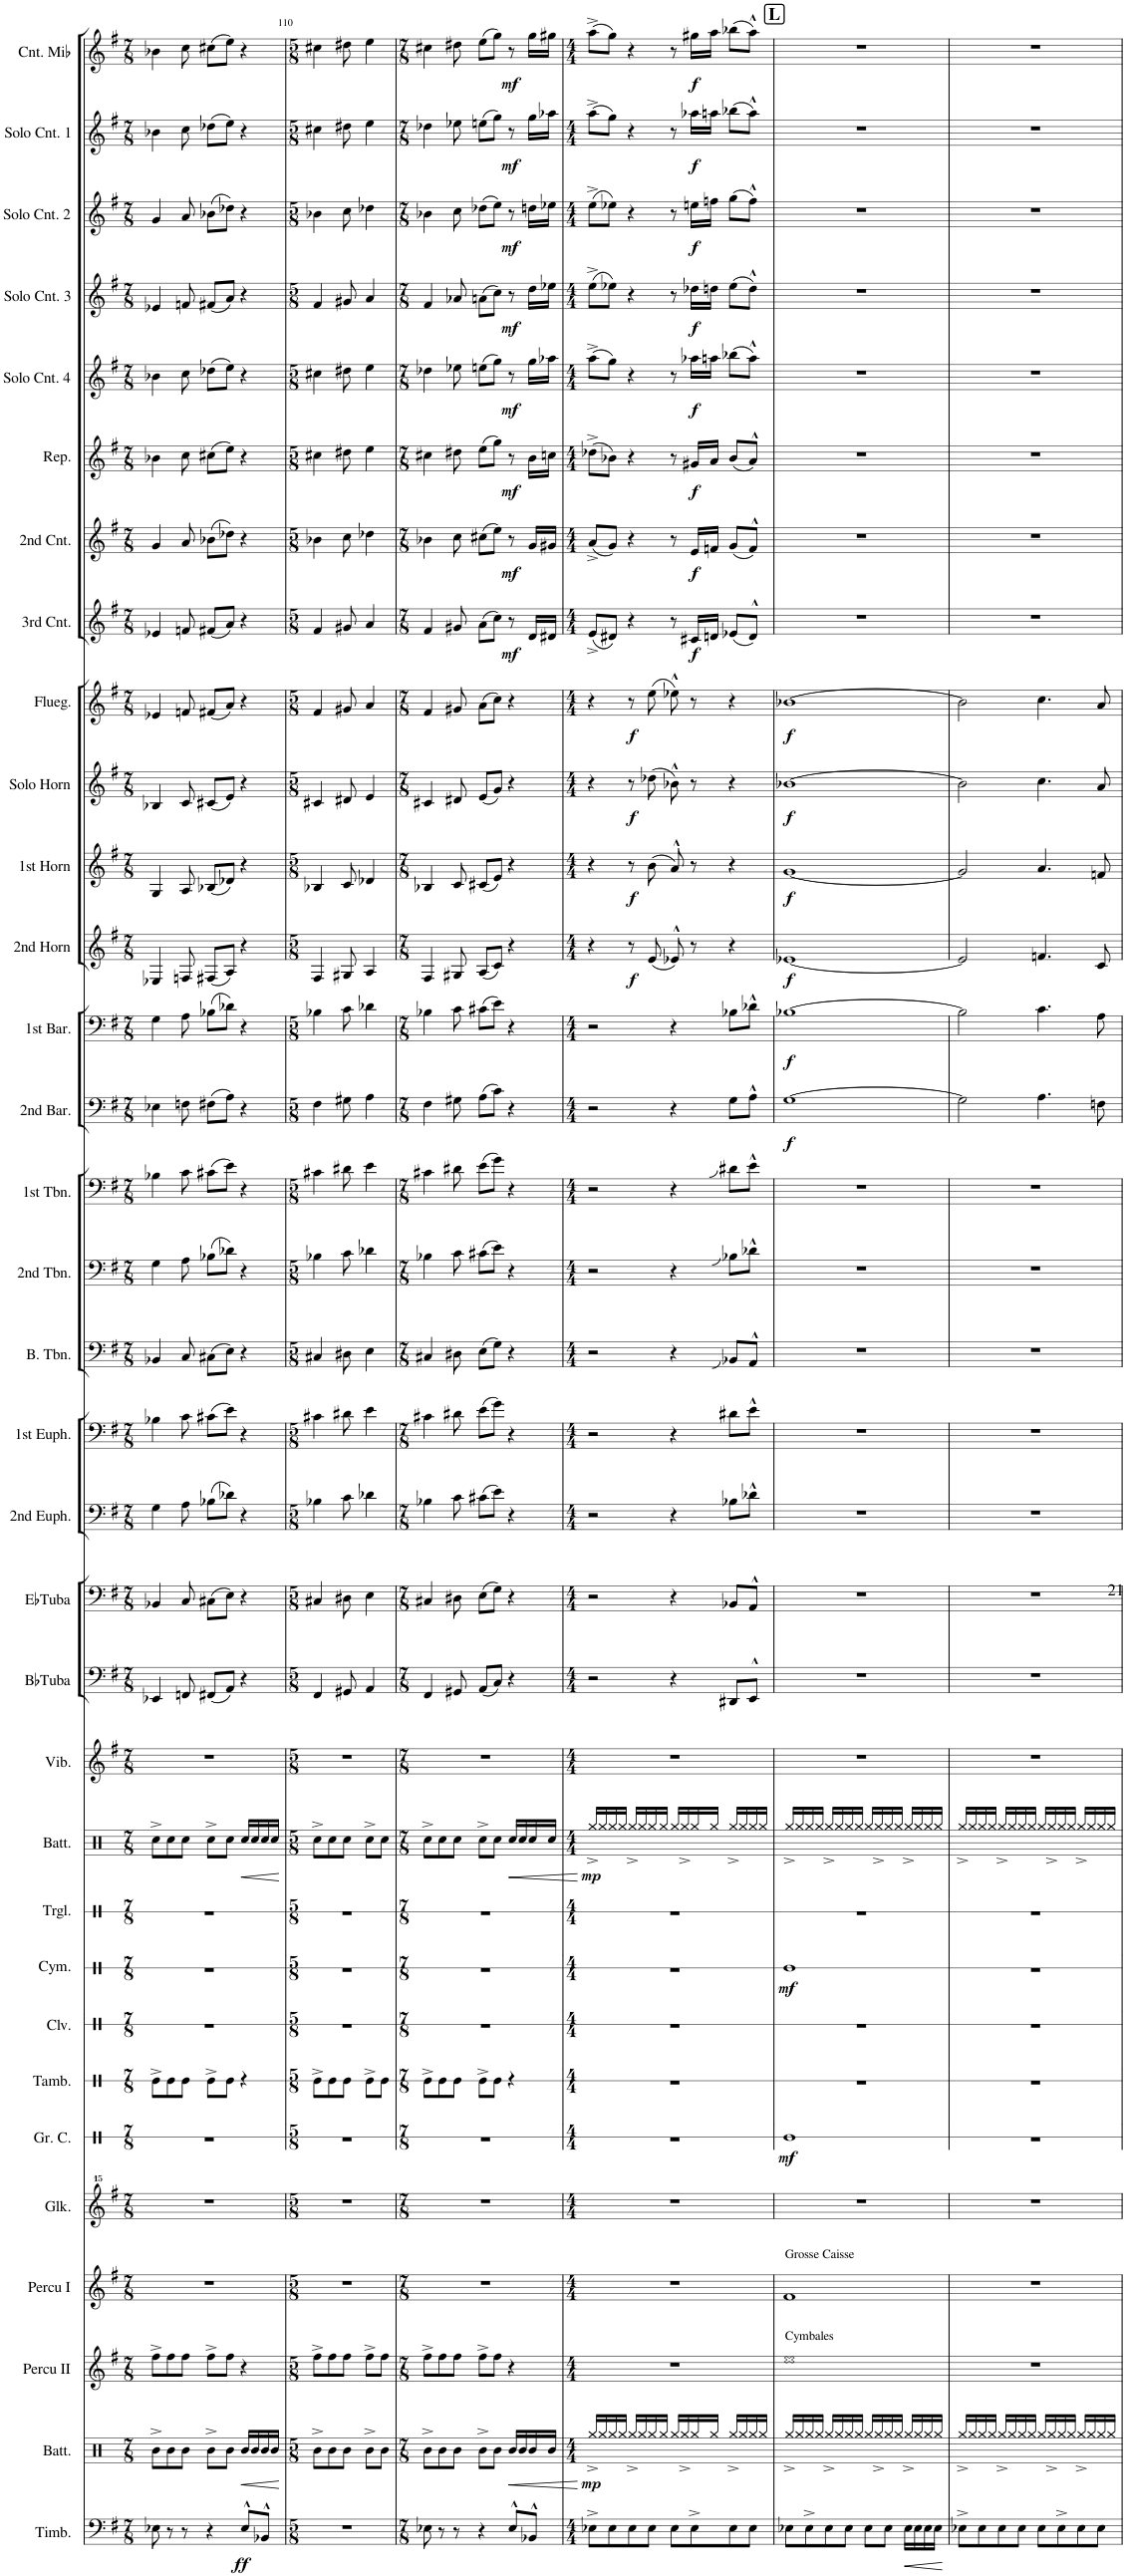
**kern	**dynam	**kern	**dynam	**kern	**kern	**kern	**kern	**dynam	**kern	**kern	**kern	**dynam	**kern	**kern	**dynam	**kern	**kern	**kern	**kern	**kern	**kern	**kern	**kern	**kern	**dynam	**kern	**dynam	**kern	**dynam	**kern	**dynam	**kern	**dynam	**kern	**dynam	**kern	**dynam	**kern	**dynam	**kern	**dynam	**kern	**dynam	**kern	**dynam	**kern	**dynam	**kern	**dynam	**kern	**dynam
*part33	*part33	*part32	*part32	*part31	*part30	*part29	*part28	*part28	*part27	*part26	*part25	*part25	*part24	*part23	*part23	*part22	*part21	*part20	*part19	*part18	*part17	*part16	*part15	*part14	*part14	*part13	*part13	*part12	*part12	*part11	*part11	*part10	*part10	*part9	*part9	*part8	*part8	*part7	*part7	*part6	*part6	*part5	*part5	*part4	*part4	*part3	*part3	*part2	*part2	*part1	*part1
*staff33	*staff33	*staff32	*staff32	*staff31	*staff30	*staff29	*staff28	*staff28	*staff27	*staff26	*staff25	*staff25	*staff24	*staff23	*staff23	*staff22	*staff21	*staff20	*staff19	*staff18	*staff17	*staff16	*staff15	*staff14	*staff14	*staff13	*staff13	*staff12	*staff12	*staff11	*staff11	*staff10	*staff10	*staff9	*staff9	*staff8	*staff8	*staff7	*staff7	*staff6	*staff6	*staff5	*staff5	*staff4	*staff4	*staff3	*staff3	*staff2	*staff2	*staff1	*staff1
*I"Timbales	*	*I"Batterie	*	*I"Percu II	*I"Percu I	*I"Glockenspiel	*I"Grosse caisse	*	*I"Tambourin	*I"Claves	*I"Cymbale	*	*I"Triangle	*I"Batterie	*	*I"Vibraphone	*I"BbTuba	*I"EbTuba	*I"2nd Euphonium	*I"1st Euphonium	*I"Bass Trombone	*I"2nd Trombone	*I"1st Trombone	*I"2nd Baryton	*	*I"1st Baryton	*	*I"2nd Horn	*	*I"1st Horn	*	*I"Solo Horn	*	*I"Fluegelhorn	*	*I"3rd Cornet	*	*I"2nd Cornet	*	*I"Repiano	*	*I"Solo Cornet 4	*	*I"Solo Cornet 3	*	*I"Solo Cornet 2	*	*I"Solo Cornet 1	*	*I"Cornet en Mib	*
*I'Timb.	*	*I'Batt.	*	*I'Percu II	*I'Percu I	*I'Glk.	*I'Gr. C.	*	*I'Tamb.	*I'Clv.	*I'Cym.	*	*I'Trgl.	*I'Batt.	*	*I'Vib.	*I'BbTuba	*I'EbTuba	*I'2nd Euph.	*I'1st Euph.	*I'B. Tbn.	*I'2nd Tbn.	*I'1st Tbn.	*I'2nd Bar.	*	*I'1st Bar.	*	*I'2nd Horn	*	*I'1st Horn	*	*I'Solo Horn	*	*I'Flueg.	*	*I'3rd Cnt.	*	*I'2nd Cnt.	*	*I'Rep.	*	*I'Solo Cnt. 4	*	*I'Solo Cnt. 3	*	*I'Solo Cnt. 2	*	*I'Solo Cnt. 1	*	*I'Cnt. Mib	*
!!LO:PB:g=z
*clefF4	*	*clefX	*	*clefG2	*clefG2	*clefG^^2	*clefX	*	*clefX	*clefX	*clefX	*	*clefX	*clefX	*	*clefG2	*clefF4	*clefF4	*clefF4	*clefF4	*clefF4	*clefF4	*clefF4	*clefF4	*	*clefF4	*	*clefG2	*	*clefG2	*	*clefG2	*	*clefG2	*	*clefG2	*	*clefG2	*	*clefG2	*	*clefG2	*	*clefG2	*	*clefG2	*	*clefG2	*	*clefG2	*
*	*	*	*	*	*	*	*	*	*	*	*	*	*	*	*	*	*	*	*	*	*	*	*	*ITrd4c7	*	*ITrd4c7	*	*ITrd4c7	*	*ITrd4c7	*	*ITrd4c7	*	*ITrd1c2	*	*ITrd1c2	*	*ITrd1c2	*	*ITrd1c2	*	*ITrd1c2	*	*ITrd1c2	*	*ITrd1c2	*	*ITrd1c2	*	*ITrd1c2	*
*k[f#]	*	*k[]	*	*k[f#]	*k[f#]	*k[f#]	*k[]	*	*k[]	*k[]	*k[]	*	*k[]	*k[]	*	*k[f#]	*k[f#]	*k[f#]	*k[f#]	*k[f#]	*k[f#]	*k[f#]	*k[f#]	*k[f#]	*	*k[f#]	*	*k[f#]	*	*k[f#]	*	*k[f#]	*	*k[f#]	*	*k[f#]	*	*k[f#]	*	*k[f#]	*	*k[f#]	*	*k[f#]	*	*k[f#]	*	*k[f#]	*	*k[f#]	*
*M7/8	*	*M7/8	*	*M7/8	*M7/8	*M7/8	*M7/8	*	*M7/8	*M7/8	*M7/8	*	*M7/8	*M7/8	*	*M7/8	*M7/8	*M7/8	*M7/8	*M7/8	*M7/8	*M7/8	*M7/8	*M7/8	*	*M7/8	*	*M7/8	*	*M7/8	*	*M7/8	*	*M7/8	*	*M7/8	*	*M7/8	*	*M7/8	*	*M7/8	*	*M7/8	*	*M7/8	*	*M7/8	*	*M7/8	*
=109	=109	=109	=109	=109	=109	=109	=109	=109	=109	=109	=109	=109	=109	=109	=109	=109	=109	=109	=109	=109	=109	=109	=109	=109	=109	=109	=109	=109	=109	=109	=109	=109	=109	=109	=109	=109	=109	=109	=109	=109	=109	=109	=109	=109	=109	=109	=109	=109	=109	=109	=109
8E-X\	.	8R^\L	.	8ff#^\L	2..r	2..r	2..r	.	8Re^\L	2..r	2..r	.	2..r	8Rcc^\L	.	2..r	4EE-X/	4BB-X/	4G\	4B-X\	4BB-X/	4G\	4B-X\	4E-X\	.	4G\	.	4E-X/	.	4G/	.	4B-X/	.	4e-X/	.	4e-X/	.	4g/	.	4b-X\	.	4b-X\	.	4e-X/	.	4g/	.	4b-X\	.	4b-X\	.
8r	.	8R\	.	8ff#\	.	.	.	.	8Re\	.	.	.	.	8Rcc\	.	.	.	.	.	.	.	.	.	.	.	.	.	.	.	.	.	.	.	.	.	.	.	.	.	.	.	.	.	.	.	.	.	.	.	.	.
8r	.	8R\J	.	8ff#\J	.	.	.	.	8Re\J	.	.	.	.	8Rcc\J	.	.	8FFn/	8C/	8A\	8c\	8C/	8A\	8c\	8Fn\	.	8A\	.	8Fn/	.	8A/	.	8c/	.	8fn/	.	8fn/	.	8a/	.	8cc\	.	8cc\	.	8fn/	.	8a/	.	8cc\	.	8cc\	.
4r	.	8R^\L	.	8ff#^\L	.	.	.	.	8Re^\L	.	.	.	.	8Rcc^\L	.	.	(8FF#X/L	(8C#X\L	(8B-X\L	(8c#X\L	(8C#X\L	(8B-X\L	(8c#X\L	(8F#X\L	.	(8B-X\L	.	(8F#X/L	.	(8B-X/L	.	(8c#X/L	.	(8f#X/L	.	(8f#X/L	.	(8b-X\L	.	(8cc#X\L	.	(8dd-X\L	.	(8f#X/L	.	(8b-X\L	.	(8dd-X\L	.	(8cc#X\L	.
.	.	8R\J	.	8ff#\J	.	.	.	.	8Re\J	.	.	.	.	8Rcc\J	.	.	8AA/J)	8E\J)	8d-X\J)	8e\J)	8E\J)	8d-X\J)	8e\J)	8A\J)	.	8d-X\J)	.	8A/J)	.	8d-X/J)	.	8e/J)	.	8a/J)	.	8a/J)	.	8dd-X\J)	.	8ee\J)	.	8ee\J)	.	8a/J)	.	8dd-X\J)	.	8ee\J)	.	8ee\J)	.
!	!LO:DY:b	!	!LO:HP:b	!	!	!	!	!	!	!	!	!	!	!	!LO:HP:b	!	!	!	!	!	!	!	!	!	!	!	!	!	!	!	!	!	!	!	!	!	!	!	!	!	!	!	!	!	!	!	!	!	!	!	!
8E-^^/L	ff	16R/LL	<	4r	.	.	.	.	4r	.	.	.	.	16Rcc/LL	<	.	4r	4r	4r	4r	4r	4r	4r	4r	.	4r	.	4r	.	4r	.	4r	.	4r	.	4r	.	4r	.	4r	.	4r	.	4r	.	4r	.	4r	.	4r	.
.	.	16R/	.	.	.	.	.	.	.	.	.	.	.	16Rcc/	.	.	.	.	.	.	.	.	.	.	.	.	.	.	.	.	.	.	.	.	.	.	.	.	.	.	.	.	.	.	.	.	.	.	.	.	.
8BB-X^^/J	.	16R/	.	.	.	.	.	.	.	.	.	.	.	16Rcc/	.	.	.	.	.	.	.	.	.	.	.	.	.	.	.	.	.	.	.	.	.	.	.	.	.	.	.	.	.	.	.	.	.	.	.	.	.
.	.	16R/JJ	.	.	.	.	.	.	.	.	.	.	.	16Rcc/JJ	.	.	.	.	.	.	.	.	.	.	.	.	.	.	.	.	.	.	.	.	.	.	.	.	.	.	.	.	.	.	.	.	.	.	.	.	.
.	.	.	[	.	.	.	.	.	.	.	.	.	.	.	[	.	.	.	.	.	.	.	.	.	.	.	.	.	.	.	.	.	.	.	.	.	.	.	.	.	.	.	.	.	.	.	.	.	.	.	.
=110	=110	=110	=110	=110	=110	=110	=110	=110	=110	=110	=110	=110	=110	=110	=110	=110	=110	=110	=110	=110	=110	=110	=110	=110	=110	=110	=110	=110	=110	=110	=110	=110	=110	=110	=110	=110	=110	=110	=110	=110	=110	=110	=110	=110	=110	=110	=110	=110	=110	=110	=110
*M5/8	*	*M5/8	*	*M5/8	*M5/8	*M5/8	*M5/8	*	*M5/8	*M5/8	*M5/8	*	*M5/8	*M5/8	*	*M5/8	*M5/8	*M5/8	*M5/8	*M5/8	*M5/8	*M5/8	*M5/8	*M5/8	*	*M5/8	*	*M5/8	*	*M5/8	*	*M5/8	*	*M5/8	*	*M5/8	*	*M5/8	*	*M5/8	*	*M5/8	*	*M5/8	*	*M5/8	*	*M5/8	*	*M5/8	*
8%5r	.	8R^\L	.	8ff#^\L	8%5r	8%5r	8%5r	.	8Re^\L	8%5r	8%5r	.	8%5r	8Rcc^\L	.	8%5r	4FF#/	4C#X/	4B-X\	4c#X\	4C#X/	4B-X\	4c#X\	4F#\	.	4B-X\	.	4F#/	.	4B-X/	.	4c#X/	.	4f#/	.	4f#/	.	4b-X\	.	4cc#X\	.	4cc#X\	.	4f#/	.	4b-X\	.	4cc#X\	.	4cc#X\	.
.	.	8R\	.	8ff#\	.	.	.	.	8Re\	.	.	.	.	8Rcc\	.	.	.	.	.	.	.	.	.	.	.	.	.	.	.	.	.	.	.	.	.	.	.	.	.	.	.	.	.	.	.	.	.	.	.	.	.
.	.	8R\J	.	8ff#\J	.	.	.	.	8Re\J	.	.	.	.	8Rcc\J	.	.	8GG#X/	8D#X\	8c\	8d#X\	8D#X\	8c\	8d#X\	8G#X\	.	8c\	.	8G#X/	.	8c/	.	8d#X/	.	8g#X/	.	8g#X/	.	8cc\	.	8dd#X\	.	8dd#X\	.	8g#X/	.	8cc\	.	8dd#X\	.	8dd#X\	.
.	.	8R^\L	.	8ff#^\L	.	.	.	.	8Re^\L	.	.	.	.	8Rcc^\L	.	.	4AA/	4E\	4d-X\	4e\	4E\	4d-X\	4e\	4A\	.	4d-X\	.	4A/	.	4d-X/	.	4e/	.	4a/	.	4a/	.	4dd-X\	.	4ee\	.	4ee\	.	4a/	.	4dd-X\	.	4ee\	.	4ee\	.
.	.	8R\J	.	8ff#\J	.	.	.	.	8Re\J	.	.	.	.	8Rcc\J	.	.	.	.	.	.	.	.	.	.	.	.	.	.	.	.	.	.	.	.	.	.	.	.	.	.	.	.	.	.	.	.	.	.	.	.	.
=111	=111	=111	=111	=111	=111	=111	=111	=111	=111	=111	=111	=111	=111	=111	=111	=111	=111	=111	=111	=111	=111	=111	=111	=111	=111	=111	=111	=111	=111	=111	=111	=111	=111	=111	=111	=111	=111	=111	=111	=111	=111	=111	=111	=111	=111	=111	=111	=111	=111	=111	=111
*M7/8	*	*M7/8	*	*M7/8	*M7/8	*M7/8	*M7/8	*	*M7/8	*M7/8	*M7/8	*	*M7/8	*M7/8	*	*M7/8	*M7/8	*M7/8	*M7/8	*M7/8	*M7/8	*M7/8	*M7/8	*M7/8	*	*M7/8	*	*M7/8	*	*M7/8	*	*M7/8	*	*M7/8	*	*M7/8	*	*M7/8	*	*M7/8	*	*M7/8	*	*M7/8	*	*M7/8	*	*M7/8	*	*M7/8	*
8E-X\	.	8R^\L	.	8ff#^\L	2..r	2..r	2..r	.	8Re^\L	2..r	2..r	.	2..r	8Rcc^\L	.	2..r	4FF#/	4C#X/	4B-X\	4c#X\	4C#X/	4B-X\	4c#X\	4F#\	.	4B-X\	.	4F#/	.	4B-X/	.	4c#X/	.	4f#/	.	4f#/	.	4b-X\	.	4cc#X\	.	4dd-X\	.	4f#/	.	4b-X\	.	4dd-X\	.	4cc#X\	.
8r	.	8R\	.	8ff#\	.	.	.	.	8Re\	.	.	.	.	8Rcc\	.	.	.	.	.	.	.	.	.	.	.	.	.	.	.	.	.	.	.	.	.	.	.	.	.	.	.	.	.	.	.	.	.	.	.	.	.
8r	.	8R\J	.	8ff#\J	.	.	.	.	8Re\J	.	.	.	.	8Rcc\J	.	.	8GG#X/	8D#X\	8c\	8d#X\	8D#X\	8c\	8d#X\	8G#X\	.	8c\	.	8G#X/	.	8c/	.	8d#X/	.	8g#X/	.	8g#X/	.	8cc\	.	8dd#X\	.	8ee-X\	.	8a-X/	.	8cc\	.	8ee-X\	.	8dd#X\	.
4r	.	8R^\L	.	8ff#^\L	.	.	.	.	8Re^\L	.	.	.	.	8Rcc^\L	.	.	(8AA/L	(8E\L	(8c#X\L	(8e\L	(8E\L	(8c#X\L	(8e\L	(8A\L	.	(8c#X\L	.	(8A/L	.	(8c#X/L	.	(8e/L	.	(8a\L	.	(8a\L	.	(8cc#X\L	.	(8ee\L	.	(8een\L	.	(8an\L	.	(8dd-X\L	.	(8een\L	.	(8ee\L	.
.	.	8R\J	.	8ff#\J	.	.	.	.	8Re\J	.	.	.	.	8Rcc\J	.	.	8C/J)	8G\J)	8e\J)	8g\J)	8G\J)	8e\J)	8g\J)	8c\J)	.	8e\J)	.	8c/J)	.	8e/J)	.	8g/J)	.	8cc\J)	.	8cc\J)	.	8ee\J)	.	8gg\J)	.	8gg\J)	.	8cc\J)	.	8ee\J)	.	8gg\J)	.	8gg\J)	.
!	!	!	!LO:HP:b	!	!	!	!	!	!	!	!	!	!	!	!LO:HP:b	!	!	!	!	!	!	!	!	!	!	!	!	!	!	!	!	!	!	!	!	!	!LO:DY:b	!	!LO:DY:b	!	!LO:DY:b	!	!LO:DY:b	!	!LO:DY:b	!	!LO:DY:b	!	!LO:DY:b	!	!LO:DY:b
8E-^^/L	.	16R/LL	<	4r	.	.	.	.	4r	.	.	.	.	16Rcc/LL	<	.	4r	4r	4r	4r	4r	4r	4r	4r	.	4r	.	4r	.	4r	.	4r	.	4r	.	8r	mf	8r	mf	8r	mf	8r	mf	8r	mf	8r	mf	8r	mf	8r	mf
.	.	16R/	.	.	.	.	.	.	.	.	.	.	.	16Rcc/	.	.	.	.	.	.	.	.	.	.	.	.	.	.	.	.	.	.	.	.	.	.	.	.	.	.	.	.	.	.	.	.	.	.	.	.	.
8BB-X^^/J	.	16R/	.	.	.	.	.	.	.	.	.	.	.	16Rcc/	.	.	.	.	.	.	.	.	.	.	.	.	.	.	.	.	.	.	.	.	.	16d/LL	.	16g/LL	.	16b\LL	.	16gg\LL	.	16dd\LL	.	16ddn\LL	.	16gg\LL	.	16gg\LL	.
.	.	16R/JJ	.	.	.	.	.	.	.	.	.	.	.	16Rcc/JJ	.	.	.	.	.	.	.	.	.	.	.	.	.	.	.	.	.	.	.	.	.	16d#X/JJ	.	16g#X/JJ	.	16ccn\JJ	.	16aa-X\JJ	.	16ee-X\JJ	.	16ee-X\JJ	.	16aa-X\JJ	.	16gg#X\JJ	.
.	.	.	[	.	.	.	.	.	.	.	.	.	.	.	[	.	.	.	.	.	.	.	.	.	.	.	.	.	.	.	.	.	.	.	.	.	.	.	.	.	.	.	.	.	.	.	.	.	.	.	.
=112	=112	=112	=112	=112	=112	=112	=112	=112	=112	=112	=112	=112	=112	=112	=112	=112	=112	=112	=112	=112	=112	=112	=112	=112	=112	=112	=112	=112	=112	=112	=112	=112	=112	=112	=112	=112	=112	=112	=112	=112	=112	=112	=112	=112	=112	=112	=112	=112	=112	=112	=112
*M4/4	*	*M4/4	*	*M4/4	*M4/4	*M4/4	*M4/4	*	*M4/4	*M4/4	*M4/4	*	*M4/4	*M4/4	*	*M4/4	*M4/4	*M4/4	*M4/4	*M4/4	*M4/4	*M4/4	*M4/4	*M4/4	*	*M4/4	*	*M4/4	*	*M4/4	*	*M4/4	*	*M4/4	*	*M4/4	*	*M4/4	*	*M4/4	*	*M4/4	*	*M4/4	*	*M4/4	*	*M4/4	*	*M4/4	*
!	!	!	!LO:DY:b	!	!	!	!	!	!	!	!	!	!	!	!LO:DY:b	!	!	!	!	!	!	!	!	!	!	!	!	!	!	!	!	!	!	!	!	!	!	!	!	!	!	!	!	!	!	!	!	!	!	!	!
8E-X^\L	.	16Rgg^/LL	mp	1r	1r	1r	1r	.	1r	1r	1r	.	1r	16Rgg^/LL	mp	1r	2r	2r	2r	2r	2r	2r	2r	2r	.	2r	.	4r	.	4r	.	4r	.	4r	.	(8e^/L	.	(8a^/L	.	(8dd-X^\L	.	(8aa^\L	.	(8ee^\L	.	(8ee^\L	.	(8aa^\L	.	(8aa^\L	.
.	.	16Rgg/	.	.	.	.	.	.	.	.	.	.	.	16Rgg/	.	.	.	.	.	.	.	.	.	.	.	.	.	.	.	.	.	.	.	.	.	.	.	.	.	.	.	.	.	.	.	.	.	.	.	.	.
8E-\	.	16Rgg/	.	.	.	.	.	.	.	.	.	.	.	16Rgg/	.	.	.	.	.	.	.	.	.	.	.	.	.	.	.	.	.	.	.	.	.	8d#X/J)	.	8g/J)	.	8b-X\J)	.	8gg\J)	.	8ee-X\J)	.	8ee-X\J)	.	8gg\J)	.	8gg\J)	.
.	.	16Rgg/JJ	.	.	.	.	.	.	.	.	.	.	.	16Rgg/JJ	.	.	.	.	.	.	.	.	.	.	.	.	.	.	.	.	.	.	.	.	.	.	.	.	.	.	.	.	.	.	.	.	.	.	.	.	.
!	!	!	!	!	!	!	!	!	!	!	!	!	!	!	!	!	!	!	!	!	!	!	!	!	!	!	!	!	!LO:DY:b	!	!LO:DY:b	!	!LO:DY:b	!	!LO:DY:b	!	!	!	!	!	!	!	!	!	!	!	!	!	!	!	!
8E-\	.	16Rgg^/LL	.	.	.	.	.	.	.	.	.	.	.	16Rgg^/LL	.	.	.	.	.	.	.	.	.	.	.	.	.	8r	f	8r	f	8r	f	8r	f	4r	.	4r	.	4r	.	4r	.	4r	.	4r	.	4r	.	4r	.
.	.	16Rgg/	.	.	.	.	.	.	.	.	.	.	.	16Rgg/	.	.	.	.	.	.	.	.	.	.	.	.	.	.	.	.	.	.	.	.	.	.	.	.	.	.	.	.	.	.	.	.	.	.	.	.	.
8E-\J	.	16Rgg/	.	.	.	.	.	.	.	.	.	.	.	16Rgg/	.	.	.	.	.	.	.	.	.	.	.	.	.	(8e/	.	(8b\	.	(8dd-X\	.	(8ee\	.	.	.	.	.	.	.	.	.	.	.	.	.	.	.	.	.
.	.	16Rgg/JJ	.	.	.	.	.	.	.	.	.	.	.	16Rgg/JJ	.	.	.	.	.	.	.	.	.	.	.	.	.	.	.	.	.	.	.	.	.	.	.	.	.	.	.	.	.	.	.	.	.	.	.	.	.
8E-\L	.	16Rgg/LL	.	.	.	.	.	.	.	.	.	.	.	16Rgg/LL	.	.	4r	4r	4r	4r	4r	4r	4r	4r	.	4r	.	8e-X^^/)	.	8a^^/)	.	8b-X^^\)	.	8ee-X^^\)	.	8r	.	8r	.	8r	.	8r	.	8r	.	8r	.	8r	.	8r	.
.	.	16Rgg^/	.	.	.	.	.	.	.	.	.	.	.	16Rgg^/	.	.	.	.	.	.	.	.	.	.	.	.	.	.	.	.	.	.	.	.	.	.	.	.	.	.	.	.	.	.	.	.	.	.	.	.	.
!	!	!	!	!	!	!	!	!	!	!	!	!	!	!	!	!	!	!	!	!	!	!	!	!	!	!	!	!	!	!	!	!	!	!	!	!	!LO:DY:b	!	!LO:DY:b	!	!LO:DY:b	!	!LO:DY:b	!	!LO:DY:b	!	!LO:DY:b	!	!LO:DY:b	!	!LO:DY:b
8E-^\	.	16Rgg/	.	.	.	.	.	.	.	.	.	.	.	16Rgg/	.	.	.	.	.	.	.	.	.	.	.	.	.	8r	.	8r	.	8r	.	8r	.	16c#X/LL	f	16e/LL	f	16g#X/LL	f	16aa-X\LL	f	16dd-X\LL	f	16een\LL	f	16aa-X\LL	f	16gg#X\LL	f
.	.	16Rgg/JJ	.	.	.	.	.	.	.	.	.	.	.	16Rgg/JJ	.	.	.	.	.	.	.	.	.	.	.	.	.	.	.	.	.	.	.	.	.	16dn/JJ	.	16fn/JJ	.	16a/JJ	.	16aan\JJ	.	16ddn\JJ	.	16ffn\JJ	.	16aan\JJ	.	16aa\JJ	.
8E-\	.	16Rgg^/LL	.	.	.	.	.	.	.	.	.	.	.	16Rgg^/LL	.	.	8DD#X/L	8BB-X/L	8B-X\L	8d#X\L	8BB-X/L	8B-X\L	8d#X\L	8G\L	.	8B-X\L	.	4r	.	4r	.	4r	.	4r	.	(8e-X/L	.	(8g/L	.	(8b-/L	.	(8bb-X\L	.	(8ee-\L	.	(8gg\L	.	(8bb-X\L	.	(8bb-X\L	.
.	.	16Rgg/	.	.	.	.	.	.	.	.	.	.	.	16Rgg/	.	.	.	.	.	.	.	.	.	.	.	.	.	.	.	.	.	.	.	.	.	.	.	.	.	.	.	.	.	.	.	.	.	.	.	.	.
8E-\J	.	16Rgg/	.	.	.	.	.	.	.	.	.	.	.	16Rgg/	.	.	8EE^^/J	8AA^^/J	8d-X^^\J	8e^^\J	8AA^^/J	8d-X^^\J	8e^^\J	8A^^\J	.	8d-X^^\J	.	.	.	.	.	.	.	.	.	8d^^/J)	.	8f^^/J)	.	8a^^/J)	.	8aa^^\J)	.	8dd^^\J)	.	8ff^^\J)	.	8aa^^\J)	.	8aa^^\J)	.
.	.	16Rgg/JJ	.	.	.	.	.	.	.	.	.	.	.	16Rgg/JJ	.	.	.	.	.	.	.	.	.	.	.	.	.	.	.	.	.	.	.	.	.	.	.	.	.	.	.	.	.	.	.	.	.	.	.	.	.
!!LO:REH:place=s1:a:B:cj:fs=14:t=L
=113	=113	=113	=113	=113	=113	=113	=113	=113	=113	=113	=113	=113	=113	=113	=113	=113	=113	=113	=113	=113	=113	=113	=113	=113	=113	=113	=113	=113	=113	=113	=113	=113	=113	=113	=113	=113	=113	=113	=113	=113	=113	=113	=113	=113	=113	=113	=113	=113	=113	=113	=113
!	!	!	!	!	!LO:TX:a:t=Grosse Caisse	!	!	!	!	!	!	!	!	!	!	!	!	!	!	!	!	!	!	!	!	!	!	!	!	!	!	!	!	!	!	!	!	!	!	!	!	!	!	!	!	!	!	!	!	!	!
!	!	!	!	!LO:TX:a:t=Cymbales	!	!	!	!	!	!	!	!	!	!	!	!	!	!	!	!	!	!	!	!	!	!	!	!	!	!	!	!	!	!	!	!	!	!	!	!	!	!	!	!	!	!	!	!	!	!	!
!	!	!	!	!	!	!	!	!LO:DY:b	!	!	!	!LO:DY:b	!	!	!	!	!	!	!	!	!	!	!	!	!LO:DY:b	!	!LO:DY:b	!	!LO:DY:b	!	!LO:DY:b	!	!LO:DY:b	!	!LO:DY:b	!	!	!	!	!	!	!	!	!	!	!	!	!	!	!	!
8E-X\L	.	16Rgg^/LL	.	1ee	1f#	1r	1Re	mf	1r	1r	1Re	mf	1r	16Rgg^/LL	.	1r	1r	1r	1r	1r	1r	1r	1r	[1G	f	[1B-X	f	[1e-X	f	[1g	f	[1b-X	f	[1b-X	f	1r	.	1r	.	1r	.	1r	.	1r	.	1r	.	1r	.	1r	.
.	.	16Rgg/	.	.	.	.	.	.	.	.	.	.	.	16Rgg/	.	.	.	.	.	.	.	.	.	.	.	.	.	.	.	.	.	.	.	.	.	.	.	.	.	.	.	.	.	.	.	.	.	.	.	.	.
8E-^\	.	16Rgg/	.	.	.	.	.	.	.	.	.	.	.	16Rgg/	.	.	.	.	.	.	.	.	.	.	.	.	.	.	.	.	.	.	.	.	.	.	.	.	.	.	.	.	.	.	.	.	.	.	.	.	.
.	.	16Rgg/JJ	.	.	.	.	.	.	.	.	.	.	.	16Rgg/JJ	.	.	.	.	.	.	.	.	.	.	.	.	.	.	.	.	.	.	.	.	.	.	.	.	.	.	.	.	.	.	.	.	.	.	.	.	.
8E-\	.	16Rgg^/LL	.	.	.	.	.	.	.	.	.	.	.	16Rgg^/LL	.	.	.	.	.	.	.	.	.	.	.	.	.	.	.	.	.	.	.	.	.	.	.	.	.	.	.	.	.	.	.	.	.	.	.	.	.
.	.	16Rgg/	.	.	.	.	.	.	.	.	.	.	.	16Rgg/	.	.	.	.	.	.	.	.	.	.	.	.	.	.	.	.	.	.	.	.	.	.	.	.	.	.	.	.	.	.	.	.	.	.	.	.	.
8E-\J	.	16Rgg/	.	.	.	.	.	.	.	.	.	.	.	16Rgg/	.	.	.	.	.	.	.	.	.	.	.	.	.	.	.	.	.	.	.	.	.	.	.	.	.	.	.	.	.	.	.	.	.	.	.	.	.
.	.	16Rgg/JJ	.	.	.	.	.	.	.	.	.	.	.	16Rgg/JJ	.	.	.	.	.	.	.	.	.	.	.	.	.	.	.	.	.	.	.	.	.	.	.	.	.	.	.	.	.	.	.	.	.	.	.	.	.
8E-\L	.	16Rgg/LL	.	.	.	.	.	.	.	.	.	.	.	16Rgg/LL	.	.	.	.	.	.	.	.	.	.	.	.	.	.	.	.	.	.	.	.	.	.	.	.	.	.	.	.	.	.	.	.	.	.	.	.	.
.	.	16Rgg^/	.	.	.	.	.	.	.	.	.	.	.	16Rgg^/	.	.	.	.	.	.	.	.	.	.	.	.	.	.	.	.	.	.	.	.	.	.	.	.	.	.	.	.	.	.	.	.	.	.	.	.	.
8E-\J	.	16Rgg/	.	.	.	.	.	.	.	.	.	.	.	16Rgg/	.	.	.	.	.	.	.	.	.	.	.	.	.	.	.	.	.	.	.	.	.	.	.	.	.	.	.	.	.	.	.	.	.	.	.	.	.
.	.	16Rgg/JJ	.	.	.	.	.	.	.	.	.	.	.	16Rgg/JJ	.	.	.	.	.	.	.	.	.	.	.	.	.	.	.	.	.	.	.	.	.	.	.	.	.	.	.	.	.	.	.	.	.	.	.	.	.
!	!LO:HP:b	!	!	!	!	!	!	!	!	!	!	!	!	!	!	!	!	!	!	!	!	!	!	!	!	!	!	!	!	!	!	!	!	!	!	!	!	!	!	!	!	!	!	!	!	!	!	!	!	!	!
16E-\LL	<	16Rgg^/LL	.	.	.	.	.	.	.	.	.	.	.	16Rgg^/LL	.	.	.	.	.	.	.	.	.	.	.	.	.	.	.	.	.	.	.	.	.	.	.	.	.	.	.	.	.	.	.	.	.	.	.	.	.
16E-\	.	16Rgg/	.	.	.	.	.	.	.	.	.	.	.	16Rgg/	.	.	.	.	.	.	.	.	.	.	.	.	.	.	.	.	.	.	.	.	.	.	.	.	.	.	.	.	.	.	.	.	.	.	.	.	.
16E-\	.	16Rgg/	.	.	.	.	.	.	.	.	.	.	.	16Rgg/	.	.	.	.	.	.	.	.	.	.	.	.	.	.	.	.	.	.	.	.	.	.	.	.	.	.	.	.	.	.	.	.	.	.	.	.	.
16E-\JJ	.	16Rgg/JJ	.	.	.	.	.	.	.	.	.	.	.	16Rgg/JJ	.	.	.	.	.	.	.	.	.	.	.	.	.	.	.	.	.	.	.	.	.	.	.	.	.	.	.	.	.	.	.	.	.	.	.	.	.
.	[	.	.	.	.	.	.	.	.	.	.	.	.	.	.	.	.	.	.	.	.	.	.	.	.	.	.	.	.	.	.	.	.	.	.	.	.	.	.	.	.	.	.	.	.	.	.	.	.	.	.
=114	=114	=114	=114	=114	=114	=114	=114	=114	=114	=114	=114	=114	=114	=114	=114	=114	=114	=114	=114	=114	=114	=114	=114	=114	=114	=114	=114	=114	=114	=114	=114	=114	=114	=114	=114	=114	=114	=114	=114	=114	=114	=114	=114	=114	=114	=114	=114	=114	=114	=114	=114
8E-X^\L	.	16Rgg^/LL	.	1r	1r	1r	1r	.	1r	1r	1r	.	1r	16Rgg^/LL	.	1r	1r	1r	1r	1r	1r	1r	1r	2G\]	.	2B-\]	.	2e-/]	.	2g/]	.	2b-\]	.	2b-\]	.	1r	.	1r	.	1r	.	1r	.	1r	.	1r	.	1r	.	1r	.
.	.	16Rgg/	.	.	.	.	.	.	.	.	.	.	.	16Rgg/	.	.	.	.	.	.	.	.	.	.	.	.	.	.	.	.	.	.	.	.	.	.	.	.	.	.	.	.	.	.	.	.	.	.	.	.	.
8E-\	.	16Rgg/	.	.	.	.	.	.	.	.	.	.	.	16Rgg/	.	.	.	.	.	.	.	.	.	.	.	.	.	.	.	.	.	.	.	.	.	.	.	.	.	.	.	.	.	.	.	.	.	.	.	.	.
.	.	16Rgg/JJ	.	.	.	.	.	.	.	.	.	.	.	16Rgg/JJ	.	.	.	.	.	.	.	.	.	.	.	.	.	.	.	.	.	.	.	.	.	.	.	.	.	.	.	.	.	.	.	.	.	.	.	.	.
8E-\	.	16Rgg^/LL	.	.	.	.	.	.	.	.	.	.	.	16Rgg^/LL	.	.	.	.	.	.	.	.	.	.	.	.	.	.	.	.	.	.	.	.	.	.	.	.	.	.	.	.	.	.	.	.	.	.	.	.	.
.	.	16Rgg/	.	.	.	.	.	.	.	.	.	.	.	16Rgg/	.	.	.	.	.	.	.	.	.	.	.	.	.	.	.	.	.	.	.	.	.	.	.	.	.	.	.	.	.	.	.	.	.	.	.	.	.
8E-\J	.	16Rgg/	.	.	.	.	.	.	.	.	.	.	.	16Rgg/	.	.	.	.	.	.	.	.	.	.	.	.	.	.	.	.	.	.	.	.	.	.	.	.	.	.	.	.	.	.	.	.	.	.	.	.	.
.	.	16Rgg/JJ	.	.	.	.	.	.	.	.	.	.	.	16Rgg/JJ	.	.	.	.	.	.	.	.	.	.	.	.	.	.	.	.	.	.	.	.	.	.	.	.	.	.	.	.	.	.	.	.	.	.	.	.	.
8E-\L	.	16Rgg/LL	.	.	.	.	.	.	.	.	.	.	.	16Rgg/LL	.	.	.	.	.	.	.	.	.	4.A\	.	4.c\	.	4.fn/	.	4.a/	.	4.cc\	.	4.cc\	.	.	.	.	.	.	.	.	.	.	.	.	.	.	.	.	.
.	.	16Rgg^/	.	.	.	.	.	.	.	.	.	.	.	16Rgg^/	.	.	.	.	.	.	.	.	.	.	.	.	.	.	.	.	.	.	.	.	.	.	.	.	.	.	.	.	.	.	.	.	.	.	.	.	.
8E-^\	.	16Rgg/	.	.	.	.	.	.	.	.	.	.	.	16Rgg/	.	.	.	.	.	.	.	.	.	.	.	.	.	.	.	.	.	.	.	.	.	.	.	.	.	.	.	.	.	.	.	.	.	.	.	.	.
.	.	16Rgg/JJ	.	.	.	.	.	.	.	.	.	.	.	16Rgg/JJ	.	.	.	.	.	.	.	.	.	.	.	.	.	.	.	.	.	.	.	.	.	.	.	.	.	.	.	.	.	.	.	.	.	.	.	.	.
8E-\	.	16Rgg^/LL	.	.	.	.	.	.	.	.	.	.	.	16Rgg^/LL	.	.	.	.	.	.	.	.	.	.	.	.	.	.	.	.	.	.	.	.	.	.	.	.	.	.	.	.	.	.	.	.	.	.	.	.	.
.	.	16Rgg/	.	.	.	.	.	.	.	.	.	.	.	16Rgg/	.	.	.	.	.	.	.	.	.	.	.	.	.	.	.	.	.	.	.	.	.	.	.	.	.	.	.	.	.	.	.	.	.	.	.	.	.
8E-\J	.	16Rgg/	.	.	.	.	.	.	.	.	.	.	.	16Rgg/	.	.	.	.	.	.	.	.	.	8Fn\	.	8A\	.	8c/	.	8fn/	.	8a/	.	8a/	.	.	.	.	.	.	.	.	.	.	.	.	.	.	.	.	.
.	.	16Rgg/JJ	.	.	.	.	.	.	.	.	.	.	.	16Rgg/JJ	.	.	.	.	.	.	.	.	.	.	.	.	.	.	.	.	.	.	.	.	.	.	.	.	.	.	.	.	.	.	.	.	.	.	.	.	.
=	=	=	=	=	=	=	=	=	=	=	=	=	=	=	=	=	=	=	=	=	=	=	=	=	=	=	=	=	=	=	=	=	=	=	=	=	=	=	=	=	=	=	=	=	=	=	=	=	=	=	=
*-	*-	*-	*-	*-	*-	*-	*-	*-	*-	*-	*-	*-	*-	*-	*-	*-	*-	*-	*-	*-	*-	*-	*-	*-	*-	*-	*-	*-	*-	*-	*-	*-	*-	*-	*-	*-	*-	*-	*-	*-	*-	*-	*-	*-	*-	*-	*-	*-	*-	*-	*-
